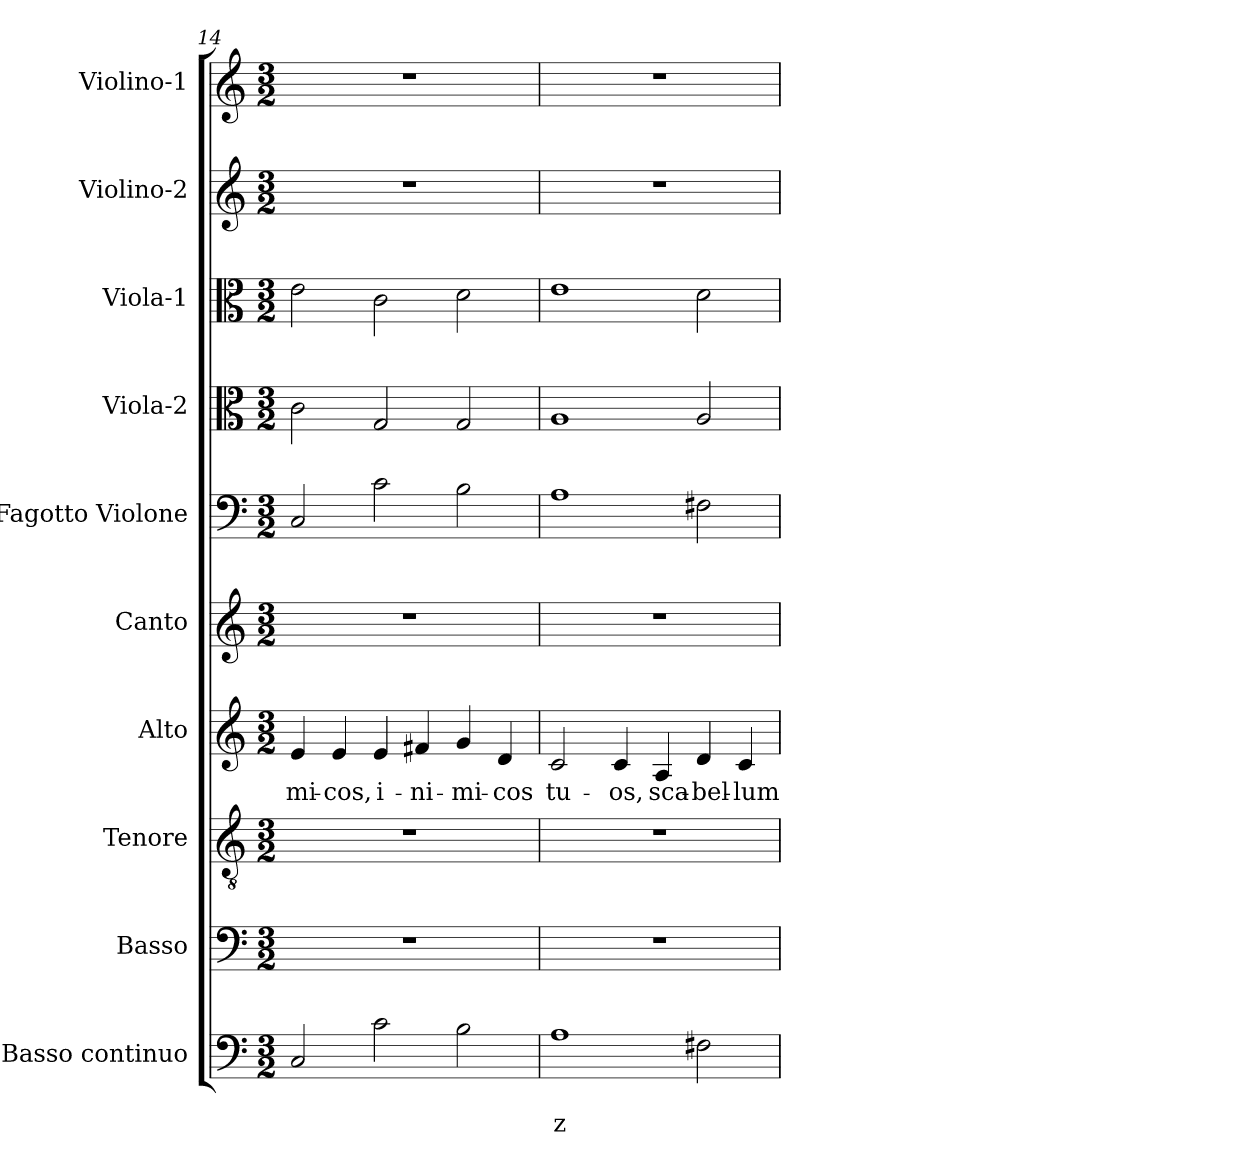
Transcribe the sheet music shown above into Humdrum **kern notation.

**kern	**text	**text	**kern	**kern	**kern	**text	**kern	**kern	**kern	**kern	**kern	**kern
*part10	*part10	*part10	*part9	*part8	*part7	*part7	*part6	*part5	*part4	*part3	*part2	*part1
*staff10	*staff10	*staff10	*staff9	*staff8	*staff7	*staff7	*staff6	*staff5	*staff4	*staff3	*staff2	*staff1
*I"Basso continuo	*	*	*I"Basso	*I"Tenore	*I"Alto	*	*I"Canto	*I"Fagotto Violone	*I"Viola-2	*I"Viola-1	*I"Violino-2	*I"Violino-1
*I'BC	*	*	*I'B	*I'T	*I'A	*	*I'C	*I'Fg	*I'Va2	*I'Va1	*I'Vi2	*I'Vi1
*clefF4	*	*	*clefF4	*clefGv2	*clefG2	*	*clefG2	*clefF4	*clefC3	*clefC3	*clefG2	*clefG2
*k[]	*	*	*k[]	*k[]	*k[]	*	*k[]	*k[]	*k[]	*k[]	*k[]	*k[]
*C:	*	*	*C:	*C:	*C:	*	*C:	*C:	*C:	*C:	*C:	*C:
*M3/2	*	*	*M3/2	*M3/2	*M3/2	*	*M3/2	*M3/2	*M3/2	*M3/2	*M3/2	*M3/2
=14	=14	=14	=14	=14	=14	=14	=14	=14	=14	=14	=14	=14
!	!	!	!	!	!	!LO:LY:b	!	!	!	!	!	!
2C/	.	.	1.r	1.r	4e/	-mi-	1.r	2C/	2c\	2e\	1.r	1.r
!	!	!	!	!	!	!LO:LY:b	!	!	!	!	!	!
.	.	.	.	.	4e/	-cos,	.	.	.	.	.	.
!	!	!	!	!	!	!LO:LY:b	!	!	!	!	!	!
2c\	.	.	.	.	4e/	i-	.	2c\	2G/	2c\	.	.
!	!	!	!	!	!	!LO:LY:b	!	!	!	!	!	!
.	.	.	.	.	4f#X/	-ni-	.	.	.	.	.	.
!	!	!	!	!	!	!LO:LY:b	!	!	!	!	!	!
2B\	.	.	.	.	4g/	-mi-	.	2B\	2G/	2d\	.	.
!	!	!	!	!	!	!LO:LY:b	!	!	!	!	!	!
.	.	.	.	.	4d/	-cos	.	.	.	.	.	.
=15	=15	=15	=15	=15	=15	=15	=15	=15	=15	=15	=15	=15
!	!	!LO:LY:b	!	!	!	!	!	!	!	!	!	!
!	!	!	!	!	!	!LO:LY:b	!	!	!	!	!	!
1A	.	z	1.r	1.r	2c/	tu-	1.r	1A	1A	1e	1.r	1.r
!	!	!	!	!	!	!LO:LY:b	!	!	!	!	!	!
.	.	.	.	.	4c/	-os,	.	.	.	.	.	.
!	!	!	!	!	!	!LO:LY:b	!	!	!	!	!	!
.	.	.	.	.	4A/	sca-	.	.	.	.	.	.
!	!	!	!	!	!	!LO:LY:b	!	!	!	!	!	!
2F#X\	.	.	.	.	4d/	-bel-	.	2F#X\	2A/	2d\	.	.
!	!	!	!	!	!	!LO:LY:b	!	!	!	!	!	!
.	.	.	.	.	4c/	-lum	.	.	.	.	.	.
=	=	=	=	=	=	=	=	=	=	=	=	=
*-	*-	*-	*-	*-	*-	*-	*-	*-	*-	*-	*-	*-
